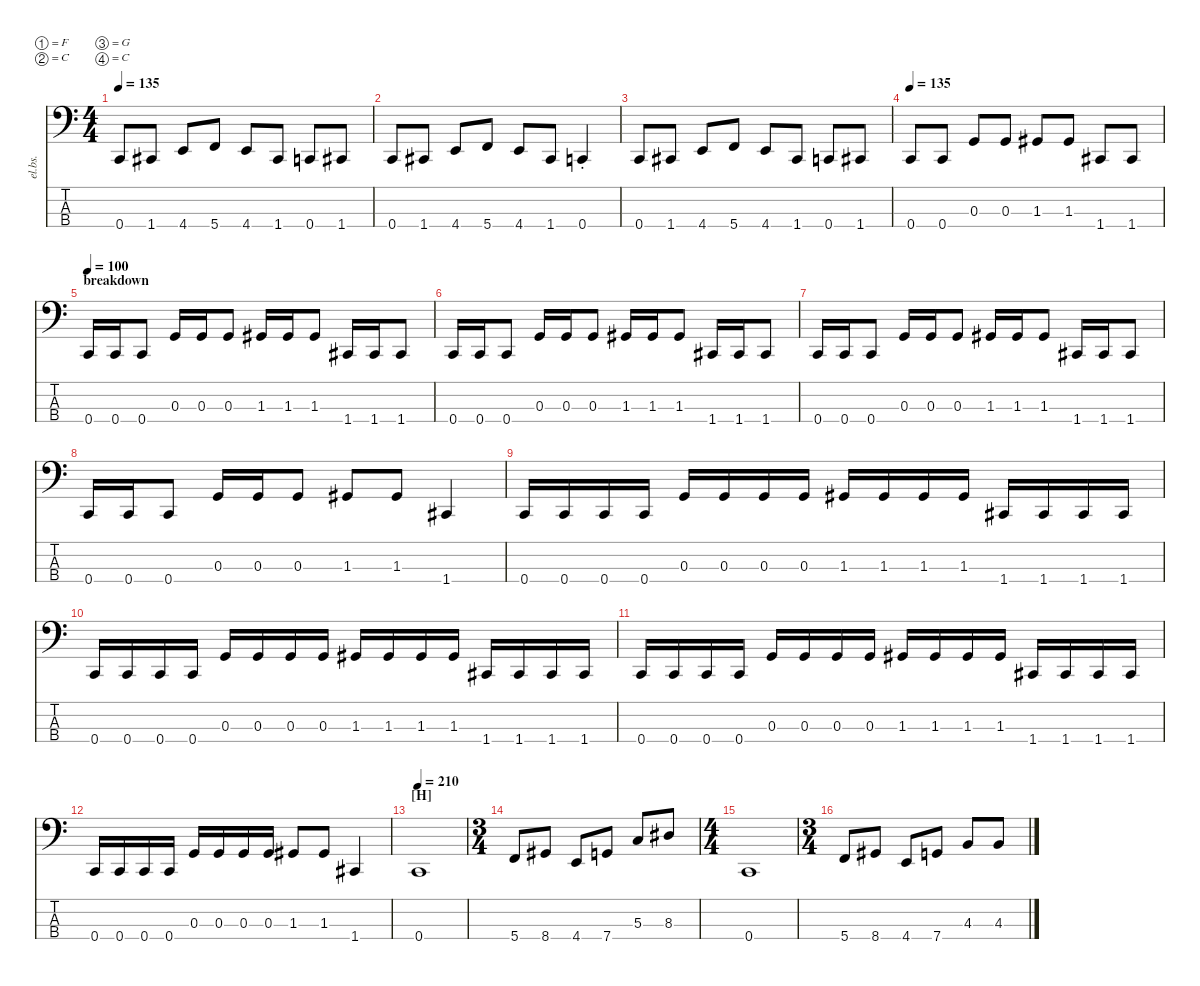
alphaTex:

\defaultSystemsLayout 4
\hideDynamics
\bracketExtendMode nobrackets
\otherSystemsTrackNameOrientation horizontal
\track ("Electric Bass" "el.bs.") {solo instrument electricbassfinger}
\staff {score tabs}
\tuning (F2 C2 G1 C1)
\ts (4 4)
\tempo 135
\clef f4
\ks c
0.4.8{dy mf beam Up} 1.4{acc #}.8{beam Up} 4.4.8{beam Up} 5.4.8{beam Up} 4.4.8{beam Up} 1.4{acc #}.8{beam Up} 0.4.8{beam Up} 1.4{acc #}.8{beam Up} |
0.4.8{beam Up} 1.4{acc #}.8{beam Up} 4.4.8{beam Up} 5.4.8{beam Up} 4.4.8{beam Up} 1.4{acc #}.8{beam Up} 0.4{st}.4{beam Up} |
0.4.8{beam Up} 1.4{acc #}.8{beam Up} 4.4.8{beam Up} 5.4.8{beam Up} 4.4.8{beam Up} 1.4{acc #}.8{beam Up} 0.4.8{beam Up} 1.4{acc #}.8{beam Up} |
\tempo 135
0.4.8{beam Up} 0.4.8{beam Up} 0.3.8{beam Up} 0.3.8{beam Up} 1.3{acc #}.8{beam Up} 1.3{acc #}.8{beam Up} 1.4{acc #}.8{beam Up} 1.4{acc #}.8{beam Up} |
\section ("" "breakdown")
\tempo 100
0.4.16{beam Up} 0.4.16{beam Up} 0.4.8{beam Up} 0.3.16{beam Up} 0.3.16{beam Up} 0.3.8{beam Up} 1.3{acc #}.16{beam Up} 1.3{acc #}.16{beam Up} 1.3{acc #}.8{beam Up} 1.4{acc #}.16{beam Up} 1.4{acc #}.16{beam Up} 1.4{acc #}.8{beam Up} |
0.4.16{beam Up} 0.4.16{beam Up} 0.4.8{beam Up} 0.3.16{beam Up} 0.3.16{beam Up} 0.3.8{beam Up} 1.3{acc #}.16{beam Up} 1.3{acc #}.16{beam Up} 1.3{acc #}.8{beam Up} 1.4{acc #}.16{beam Up} 1.4{acc #}.16{beam Up} 1.4{acc #}.8{beam Up} |
0.4.16{beam Up} 0.4.16{beam Up} 0.4.8{beam Up} 0.3.16{beam Up} 0.3.16{beam Up} 0.3.8{beam Up} 1.3{acc #}.16{beam Up} 1.3{acc #}.16{beam Up} 1.3{acc #}.8{beam Up} 1.4{acc #}.16{beam Up} 1.4{acc #}.16{beam Up} 1.4{acc #}.8{beam Up} |
0.4.16{beam Up} 0.4.16{beam Up} 0.4.8{beam Up} 0.3.16{beam Up} 0.3.16{beam Up} 0.3.8{beam Up} 1.3{acc #}.8{beam Up} 1.3{acc #}.8{beam Up} 1.4{acc #}.4{beam Up} |
0.4.16{beam Up} 0.4.16{beam Up} 0.4.16{beam Up} 0.4.16{beam Up} 0.3.16{beam Up} 0.3.16{beam Up} 0.3.16{beam Up} 0.3.16{beam Up} 1.3{acc #}.16{beam Up} 1.3{acc #}.16{beam Up} 1.3{acc #}.16{beam Up} 1.3{acc #}.16{beam Up} 1.4{acc #}.16{beam Up} 1.4{acc #}.16{beam Up} 1.4{acc #}.16{beam Up} 1.4{acc #}.16{beam Up} |
0.4.16{beam Up} 0.4.16{beam Up} 0.4.16{beam Up} 0.4.16{beam Up} 0.3.16{beam Up} 0.3.16{beam Up} 0.3.16{beam Up} 0.3.16{beam Up} 1.3{acc #}.16{beam Up} 1.3{acc #}.16{beam Up} 1.3{acc #}.16{beam Up} 1.3{acc #}.16{beam Up} 1.4{acc #}.16{beam Up} 1.4{acc #}.16{beam Up} 1.4{acc #}.16{beam Up} 1.4{acc #}.16{beam Up} |
0.4.16{beam Up} 0.4.16{beam Up} 0.4.16{beam Up} 0.4.16{beam Up} 0.3.16{beam Up} 0.3.16{beam Up} 0.3.16{beam Up} 0.3.16{beam Up} 1.3{acc #}.16{beam Up} 1.3{acc #}.16{beam Up} 1.3{acc #}.16{beam Up} 1.3{acc #}.16{beam Up} 1.4{acc #}.16{beam Up} 1.4{acc #}.16{beam Up} 1.4{acc #}.16{beam Up} 1.4{acc #}.16{beam Up} |
0.4.16{beam Up} 0.4.16{beam Up} 0.4.16{beam Up} 0.4.16{beam Up} 0.3.16{beam Up} 0.3.16{beam Up} 0.3.16{beam Up} 0.3.16{beam Up} 1.3{acc #}.8{beam Up} 1.3{acc #}.8{beam Up} 1.4{acc #}.4{beam Up} |
\section ("H" "")
\tempo 210
0.4.1{beam Up} |
\ts (3 4)
\beaming (8 2 2 2)
5.4.8{beam Up} 8.4{acc #}.8{beam Up} 4.4.8{beam Up} 7.4.8{beam Up} 5.3.8{beam Up} 8.3{acc #}.8{beam Up} |
\ts (4 4)
\beaming (8 2 2 2 2)
0.4.1{beam Up} |
\ts (3 4)
\beaming (8 2 2 2)
5.4.8{beam Up} 8.4{acc #}.8{beam Up} 4.4.8{beam Up} 7.4.8{beam Up} 4.3.8{beam Up} 4.3.8{beam Up}
